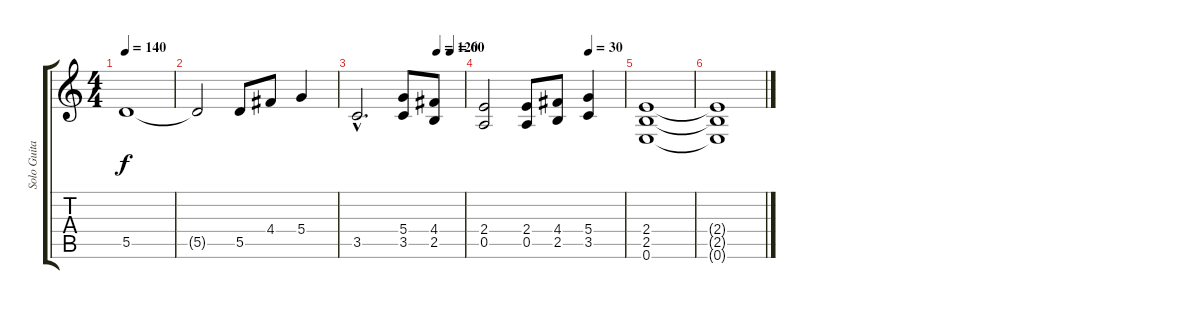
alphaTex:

\track ("Solo Guitar" "Solo Guita") {instrument overdrivenguitar}
\staff {score tabs}
\tuning (E4 B3 G3 D3 A2 E2) {hide}
\ts (4 4)
\tempo 140
\clef g2
\ks c
5.5.1{dy f} |
5.5{t}.2 5.5.8 4.4.8 5.4.4 |
\tempo (120 0.75)
\tempo (60 0.875)
3.5{hac}.2{d} (5.4 3.5).8 (4.4 2.5).8 |
\tempo (30 0.75)
(2.4 0.5).2 (2.4 0.5).8 (4.4 2.5).8 (5.4 3.5).4 |
(2.4 2.5 0.6).1 |
(2.4{t} 2.5{t} 0.6{t}).1
